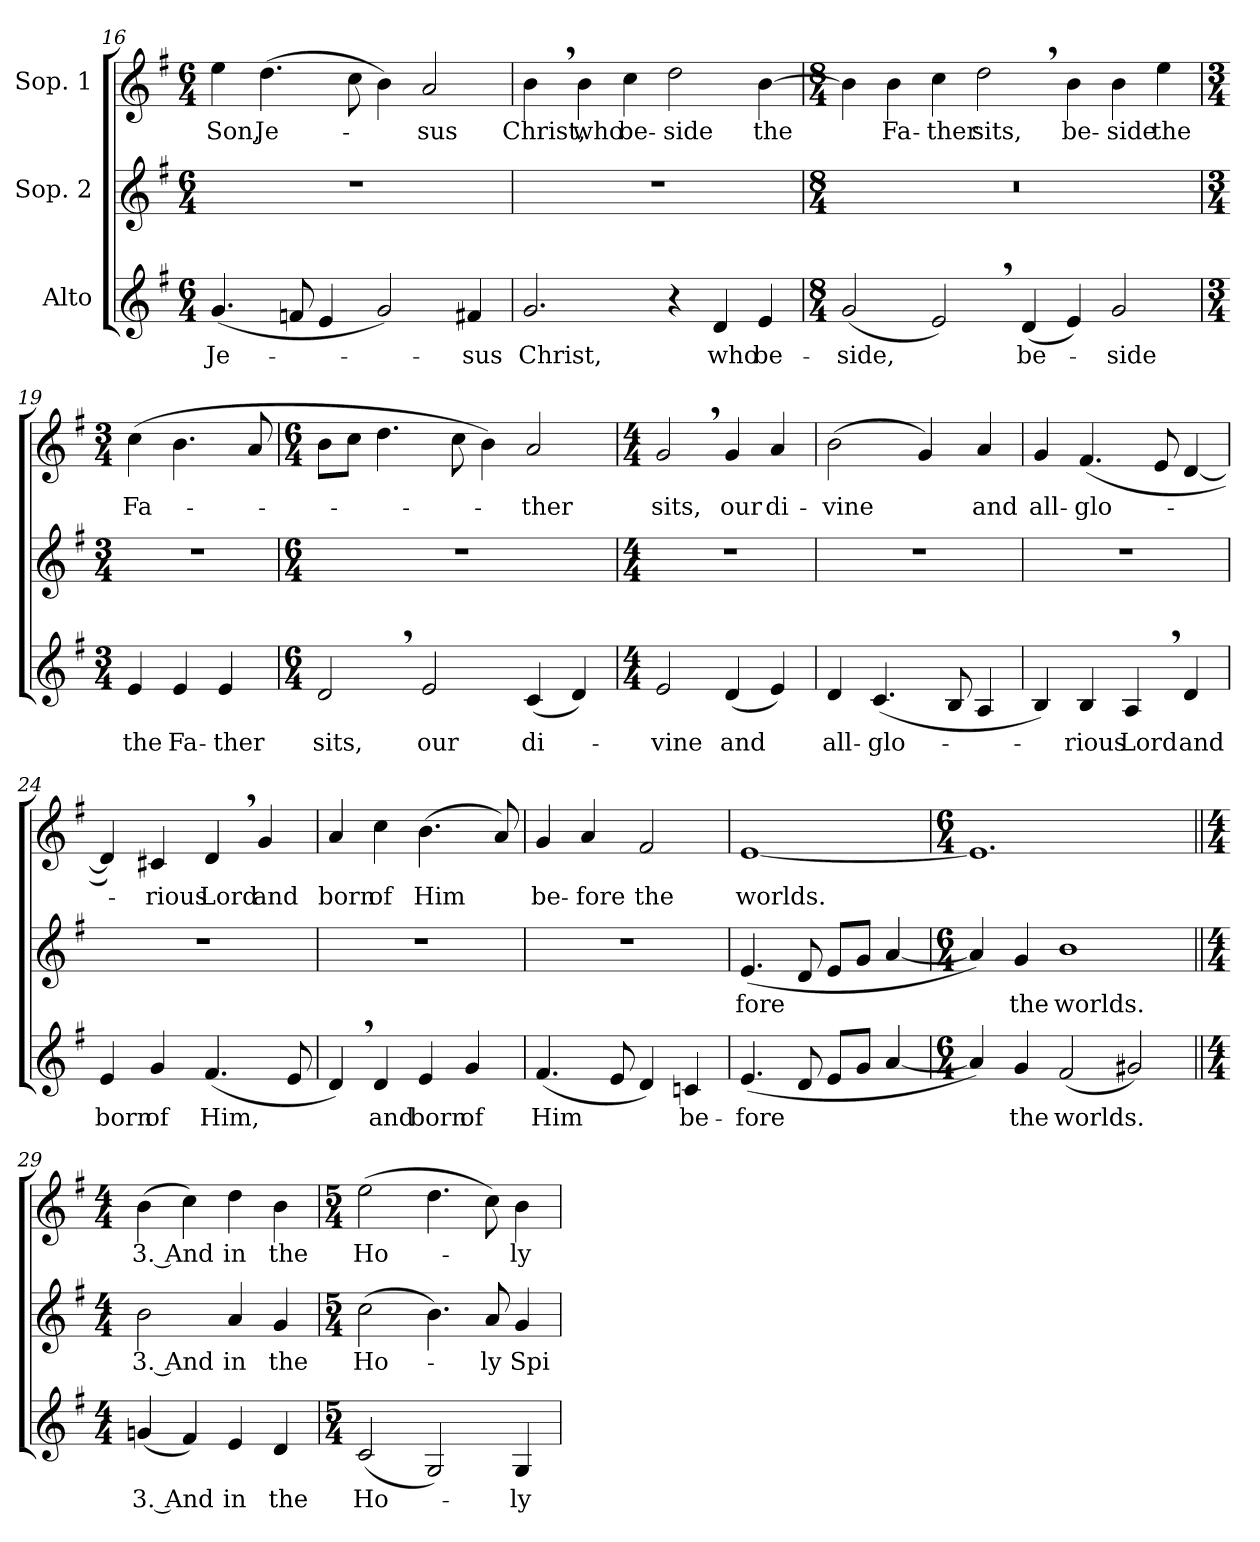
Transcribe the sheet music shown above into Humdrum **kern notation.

**kern	**text	**kern	**text	**kern	**text
*part3	*part3	*part2	*part2	*part1	*part1
*staff3	*staff3	*staff2	*staff2	*staff1	*staff1
*I"Alto	*	*I"Sop. 2	*	*I"Sop. 1	*
*clefG2	*	*clefG2	*	*clefG2	*
*k[f#]	*	*k[f#]	*	*k[f#]	*
*e:	*	*e:	*	*e:	*
*M6/4	*	*M6/4	*	*M6/4	*
=16	=16	=16	=16	=16	=16
!	!LO:LY:b	!	!	!	!LO:LY:b
(<4.g/	Je-	1.r	.	4ee\	Son,
!	!	!	!	!	!LO:LY:b
.	.	.	.	(>4.dd\	Je-
8fn/	.	.	.	.	.
4e/	.	.	.	.	.
.	.	.	.	8cc\	.
2g/)	.	.	.	4b\)	.
!	!	!	!	!	!LO:LY:b
.	.	.	.	2a/	-sus
!	!LO:LY:b	!	!	!	!
4f#X/	-sus	.	.	.	.
=17	=17	=17	=17	=17	=17
!	!LO:LY:b	!	!	!	!LO:LY:b
2.g/	Christ,	1.r	.	4b,>\	Christ,
!	!	!	!	!	!LO:LY:b
.	.	.	.	4b\	who
!	!	!	!	!	!LO:LY:b
.	.	.	.	4cc\	be-
!	!	!	!	!	!LO:LY:b
4r	.	.	.	2dd\	-side
!	!LO:LY:b	!	!	!	!
4d/	who	.	.	.	.
!	!LO:LY:b	!	!	!	!LO:LY:b
4e/	be-	.	.	[4b\	the
!!LO:LB:g=z
=18	=18	=18	=18	=18	=18
*M8/4	*	*M8/4	*	*M8/4	*
!	!LO:LY:b	!	!	!	!
(<2g/	-side,	0r	.	4b\]	.
!	!	!	!	!	!LO:LY:b
.	.	.	.	4b\	Fa-
!	!	!	!	!	!LO:LY:b
2e,>/)	.	.	.	4cc\	-ther
!	!	!	!	!	!LO:LY:b
.	.	.	.	2dd,>\	sits,
!	!LO:LY:b	!	!	!	!
(<4d/	be-	.	.	.	.
!	!	!	!	!	!LO:LY:b
4e/)	.	.	.	4b\	be-
!	!LO:LY:b	!	!	!	!LO:LY:b
2g/	-side	.	.	4b\	-side
!	!	!	!	!	!LO:LY:b
.	.	.	.	4ee\	the
=19	=19	=19	=19	=19	=19
*M3/4	*	*M3/4	*	*M3/4	*
!	!LO:LY:b	!	!	!	!LO:LY:b
4e/	the	2.r	.	(>4cc\	Fa-
!	!LO:LY:b	!	!	!	!
4e/	Fa-	.	.	4.b\	.
!	!LO:LY:b	!	!	!	!
4e/	-ther	.	.	.	.
.	.	.	.	8a/	.
=20	=20	=20	=20	=20	=20
*M6/4	*	*M6/4	*	*M6/4	*
!	!LO:LY:b	!	!	!	!
2d,>/	sits,	1.r	.	8b\L	.
.	.	.	.	8cc\J	.
.	.	.	.	4.dd\	.
!	!LO:LY:b	!	!	!	!
2e/	our	.	.	.	.
.	.	.	.	8cc\	.
.	.	.	.	4b\)	.
!	!LO:LY:b	!	!	!	!LO:LY:b
(<4c/	di-	.	.	2a/	-ther
4d/)	.	.	.	.	.
=21	=21	=21	=21	=21	=21
*M4/4	*	*M4/4	*	*M4/4	*
!	!LO:LY:b	!	!	!	!LO:LY:b
2e/	-vine	1r	.	2g,>/	sits,
!	!LO:LY:b	!	!	!	!LO:LY:b
(<4d/	and	.	.	4g/	our
!	!	!	!	!	!LO:LY:b
4e/)	.	.	.	4a/	di-
!!LO:LB:g=z
=22	=22	=22	=22	=22	=22
!	!LO:LY:b	!	!	!	!LO:LY:b
4d/	all-	1r	.	(>2b\	-vine
!	!LO:LY:b	!	!	!	!
(<4.c/	-glo-	.	.	.	.
.	.	.	.	4g/)	.
8B/	.	.	.	.	.
!	!	!	!	!	!LO:LY:b
4A/	.	.	.	4a/	and
=23	=23	=23	=23	=23	=23
!	!	!	!	!	!LO:LY:b
4B/)	.	1r	.	4g/	all-
!	!LO:LY:b	!	!	!	!LO:LY:b
4B/	-rious	.	.	(<4.f#/	-glo-
!	!LO:LY:b	!	!	!	!
4A,>/	Lord	.	.	.	.
.	.	.	.	8e/	.
!	!LO:LY:b	!	!	!	!
4d/	and	.	.	[4d/	.
=24	=24	=24	=24	=24	=24
!	!LO:LY:b	!	!	!	!
4e/	born	1r	.	4d/])	.
!	!LO:LY:b	!	!	!	!LO:LY:b
4g/	of	.	.	4c#X/	-rious
!	!LO:LY:b	!	!	!	!LO:LY:b
(<4.f#/	Him,	.	.	4d,>/	Lord
!	!	!	!	!	!LO:LY:b
.	.	.	.	4g/	and
8e/	.	.	.	.	.
=25	=25	=25	=25	=25	=25
!	!	!	!	!	!LO:LY:b
4d,>/)	.	1r	.	4a/	born
!	!LO:LY:b	!	!	!	!LO:LY:b
4d/	and	.	.	4cc\	of
!	!LO:LY:b	!	!	!	!LO:LY:b
4e/	born	.	.	(>4.b\	Him
!	!LO:LY:b	!	!	!	!
4g/	of	.	.	.	.
.	.	.	.	8a/)	.
=26	=26	=26	=26	=26	=26
!	!LO:LY:b	!	!	!	!LO:LY:b
(<4.f#/	Him	1r	.	4g/	be-
!	!	!	!	!	!LO:LY:b
.	.	.	.	4a/	-fore
8e/	.	.	.	.	.
!	!	!	!	!	!LO:LY:b
4d/)	.	.	.	2f#/	the
!	!LO:LY:b	!	!	!	!
4cn/	be-	.	.	.	.
!!LO:LB:g=z
=27	=27	=27	=27	=27	=27
!	!LO:LY:b	!	!LO:LY:b	!	!LO:LY:b
(<4.e/	-fore	(<4.e/	fore	[1e	worlds.
8d/	.	8d/	.	.	.
8e/L	.	8e/L	.	.	.
8g/J	.	8g/J	.	.	.
[4a/	.	[4a/	.	.	.
=28	=28	=28	=28	=28	=28
*M6/4	*	*M6/4	*	*M6/4	*
4a/])	.	4a/])	.	1.e]	.
!	!LO:LY:b	!	!LO:LY:b	!	!
4g/	the	4g/	the	.	.
!	!LO:LY:b	!	!LO:LY:b	!	!
(<2f#/	worlds.	1b	worlds.	.	.
2g#X/)	.	.	.	.	.
=29||	=29||	=29||	=29||	=29||	=29||
*M4/4	*	*M4/4	*	*M4/4	*
!	!LO:LY:b	!	!LO:LY:b	!	!LO:LY:b
(<4gn/	3. And	2b\	3. And	(>4b\	3. And
4f#/)	.	.	.	4cc\)	.
!	!LO:LY:b	!	!LO:LY:b	!	!LO:LY:b
4e/	in	4a/	in	4dd\	in
!	!LO:LY:b	!	!LO:LY:b	!	!LO:LY:b
4d/	the	4g/	the	4b\	the
=30	=30	=30	=30	=30	=30
*M5/4	*	*M5/4	*	*M5/4	*
!	!LO:LY:b	!	!LO:LY:b	!	!LO:LY:b
(<2c/	Ho-	(>2cc\	Ho-	(>2ee\	Ho-
2G/)	.	4.b\)	.	4.dd\	.
!	!	!	!LO:LY:b	!	!
.	.	8a/	-ly	8cc\)	.
!	!LO:LY:b	!	!LO:LY:b	!	!LO:LY:b
4G/	-ly	4g/	Spi-	4b\	-ly
=	=	=	=	=	=
*-	*-	*-	*-	*-	*-
